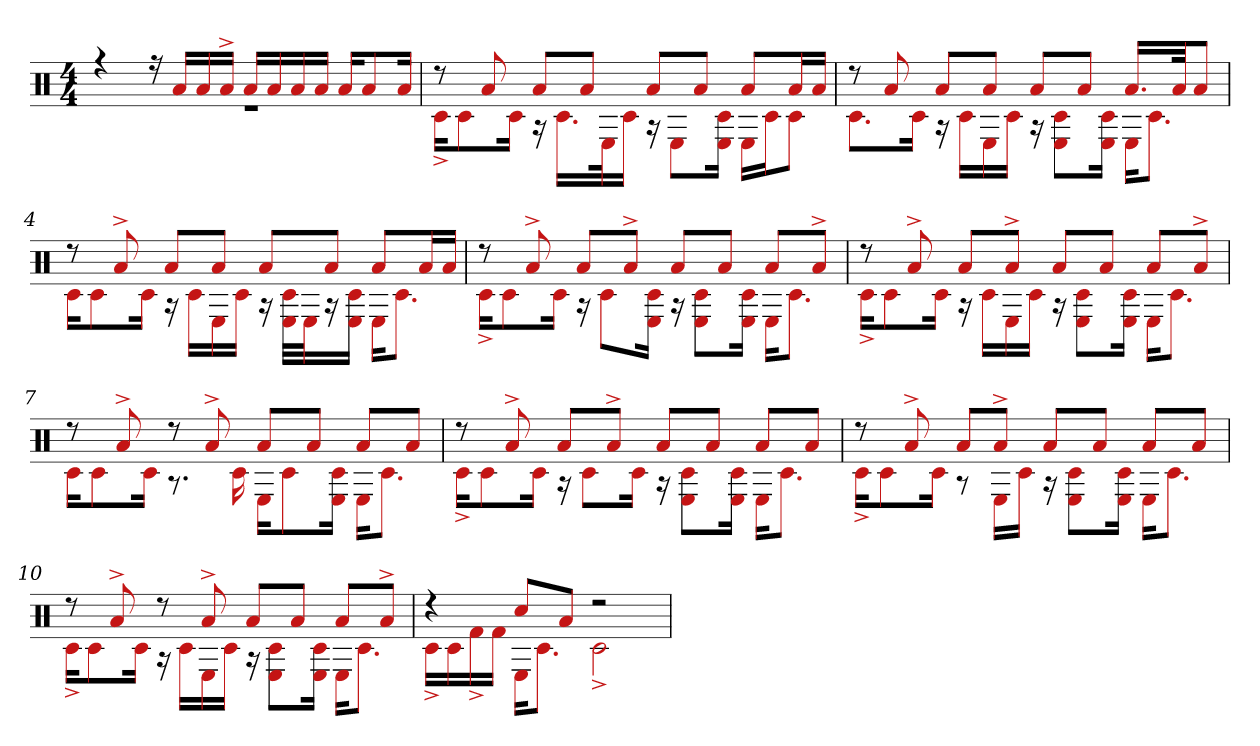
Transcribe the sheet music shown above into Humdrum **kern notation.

**kern
*part1
*staff1
*clefX
*k[]
*M4/4
=1
*^
4r	1r
16r	.
16aLL	.
16a	.
16a^JJ	.
16aLL	.
16a	.
16a	.
16aJJ	.
16aKL	.
8a	.
16aJk	.
=2	=2
8r	16c#^KL
.	8c#
8a	.
.	16c#Jk
8aL	16r
.	16.c#LL
8aJ	.
.	32Ek
.	16c#JJ
8aL	16r
.	8EL
8aJ	.
.	16E 16c#Jk
8aL	16ELL
.	16c#J
16aL	8c#J
16aJJ	.
=3	=3
8r	8.c#L
8a	.
.	16c#Jk
8aL	16r
.	16c#LL
8aJ	16E
.	16c#JJ
8aL	16r
.	8c# 8EL
8aJ	.
.	16c# 16EJk
16.aLL	16EKL
.	8.c#J
32aJk	.
8aJ	.
=4	=4
8r	16c#KL
.	8c#
8a^	.
.	16c#Jk
8aL	16r
.	16c#LL
8aJ	16E
.	16c#JJ
8aL	16r
.	32E 32c#LLL
.	32EJ
8aJ	16r
.	16E 16c#JJ
8aL	16EKL
.	8.c#J
16aL	.
16aJJ	.
=5	=5
8r	16c#^KL
.	8c#
8a^	.
.	16c#Jk
8aL	16r
.	8c#L
8a^J	.
.	16E 16c#Jk
8aL	16r
.	8c# 8EL
8aJ	.
.	16c# 16EJk
8aL	16EKL
.	8.c#J
8a^J	.
=6	=6
8r	16c#^KL
.	8c#
8a^	.
.	16c#Jk
8aL	16r
.	16c#LL
8a^J	16E
.	16c#JJ
8aL	16r
.	8E 8c#L
8aJ	.
.	16E 16c#Jk
8aL	16EKL
.	8.c#J
8a^J	.
=7	=7
8r	16c#KL
.	8c#
8a^	.
.	16c#Jk
8r	8.r
8a^	.
.	16c#
8aL	16EKL
.	8c#
8aJ	.
.	16E 16c#Jk
8aL	16EKL
.	8.c#J
8aJ	.
=8	=8
8r	16c#^KL
.	8c#
8a^	.
.	16c#Jk
8aL	16r
.	8c#L
8a^J	.
.	16c#Jk
8aL	16r
.	8E 8c#L
8aJ	.
.	16E 16c#Jk
8aL	16EKL
.	8.c#J
8aJ	.
=9	=9
8r	16c#^KL
.	8c#
8a^	.
.	16c#Jk
8aL	8r
8a^J	16ELL
.	16c#JJ
8aL	16r
.	8c# 8EL
8aJ	.
.	16c# 16EJk
8aL	16EKL
.	8.c#J
8aJ	.
=10	=10
8r	16c#^KL
.	8c#
8a^	.
.	16c#Jk
8r	16r
.	16c#LL
8a^	16E
.	16c#JJ
8aL	16r
.	8E 8c#L
8aJ	.
.	16c# 16EJk
8aL	16EKL
.	8.c#J
8a^J	.
=11	=11
4r	16c#^LL
.	16c#
.	16f#^
.	16f#JJ
8cc#L	16EKL
.	8.c#J
8aJ	.
2r	2c#^
*v	*v
=
*-
